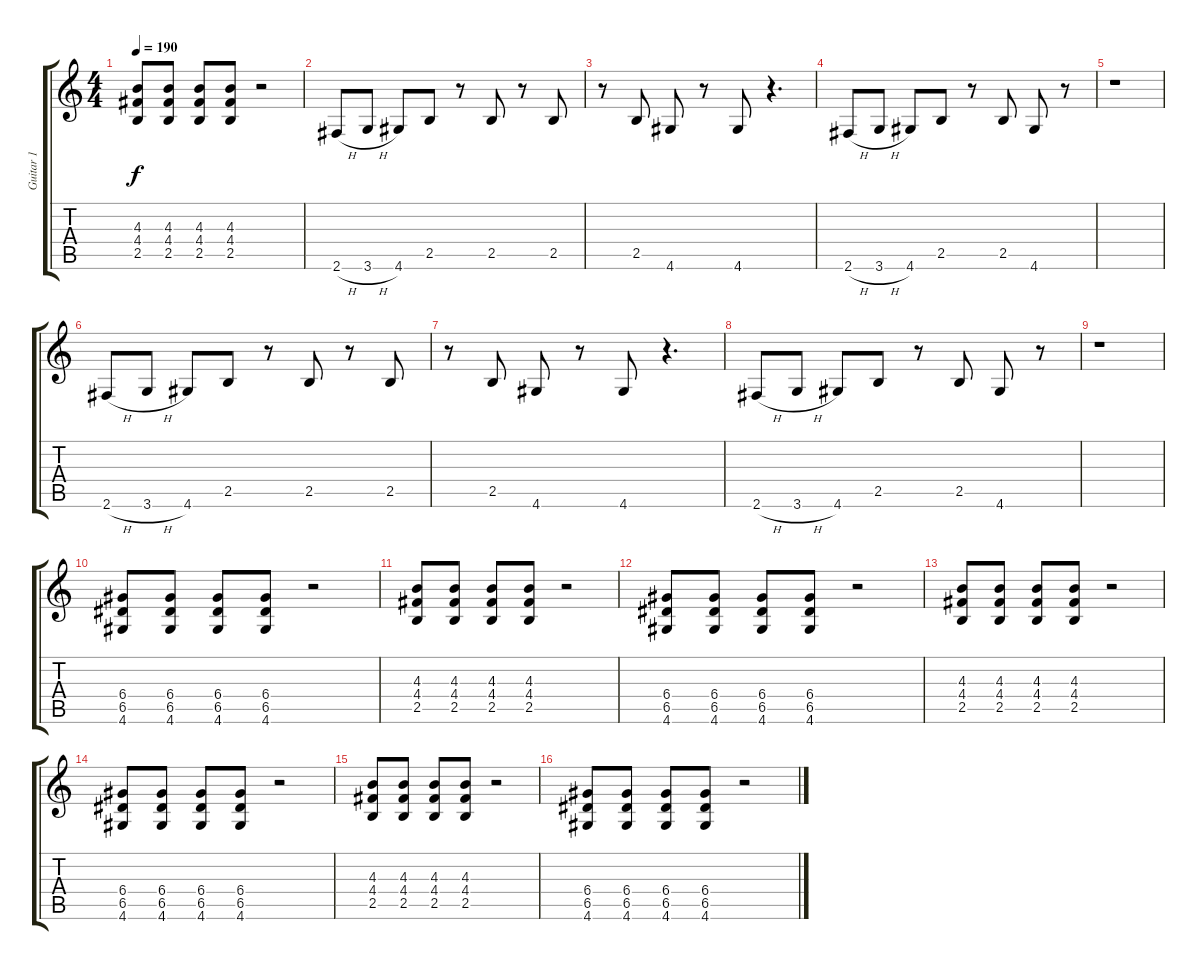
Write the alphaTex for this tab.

\track ("Guitar 1" "Guitar 1") {instrument distortionguitar}
\staff {score tabs}
\tuning (E4 B3 G3 D3 A2 E2) {hide}
\ts (4 4)
\tempo 190
\clef g2
\ks c
(4.3 4.4 2.5).8{dy f} (4.3 4.4 2.5).8 (4.3 4.4 2.5).8 (4.3 4.4 2.5).8 r.2 |
2.6{h}.8 3.6{h}.8 4.6.8 2.5.8 r.8 2.5.8 r.8 2.5.8 |
r.8 2.5.8 4.6.8 r.8 4.6.8 r.4{d} |
2.6{h}.8 3.6{h}.8 4.6.8 2.5.8 r.8 2.5.8 4.6.8 r.8 |
r.1 |
2.6{h}.8 3.6{h}.8 4.6.8 2.5.8 r.8 2.5.8 r.8 2.5.8 |
r.8 2.5.8 4.6.8 r.8 4.6.8 r.4{d} |
2.6{h}.8 3.6{h}.8 4.6.8 2.5.8 r.8 2.5.8 4.6.8 r.8 |
r.1 |
(6.4 6.5 4.6).8 (6.4 6.5 4.6).8 (6.4 6.5 4.6).8 (6.4 6.5 4.6).8 r.2 |
(4.3 4.4 2.5).8 (4.3 4.4 2.5).8 (4.3 4.4 2.5).8 (4.3 4.4 2.5).8 r.2 |
(6.4 6.5 4.6).8 (6.4 6.5 4.6).8 (6.4 6.5 4.6).8 (6.4 6.5 4.6).8 r.2 |
(4.3 4.4 2.5).8 (4.3 4.4 2.5).8 (4.3 4.4 2.5).8 (4.3 4.4 2.5).8 r.2 |
(6.4 6.5 4.6).8 (6.4 6.5 4.6).8 (6.4 6.5 4.6).8 (6.4 6.5 4.6).8 r.2 |
(4.3 4.4 2.5).8 (4.3 4.4 2.5).8 (4.3 4.4 2.5).8 (4.3 4.4 2.5).8 r.2 |
(6.4 6.5 4.6).8 (6.4 6.5 4.6).8 (6.4 6.5 4.6).8 (6.4 6.5 4.6).8 r.2
